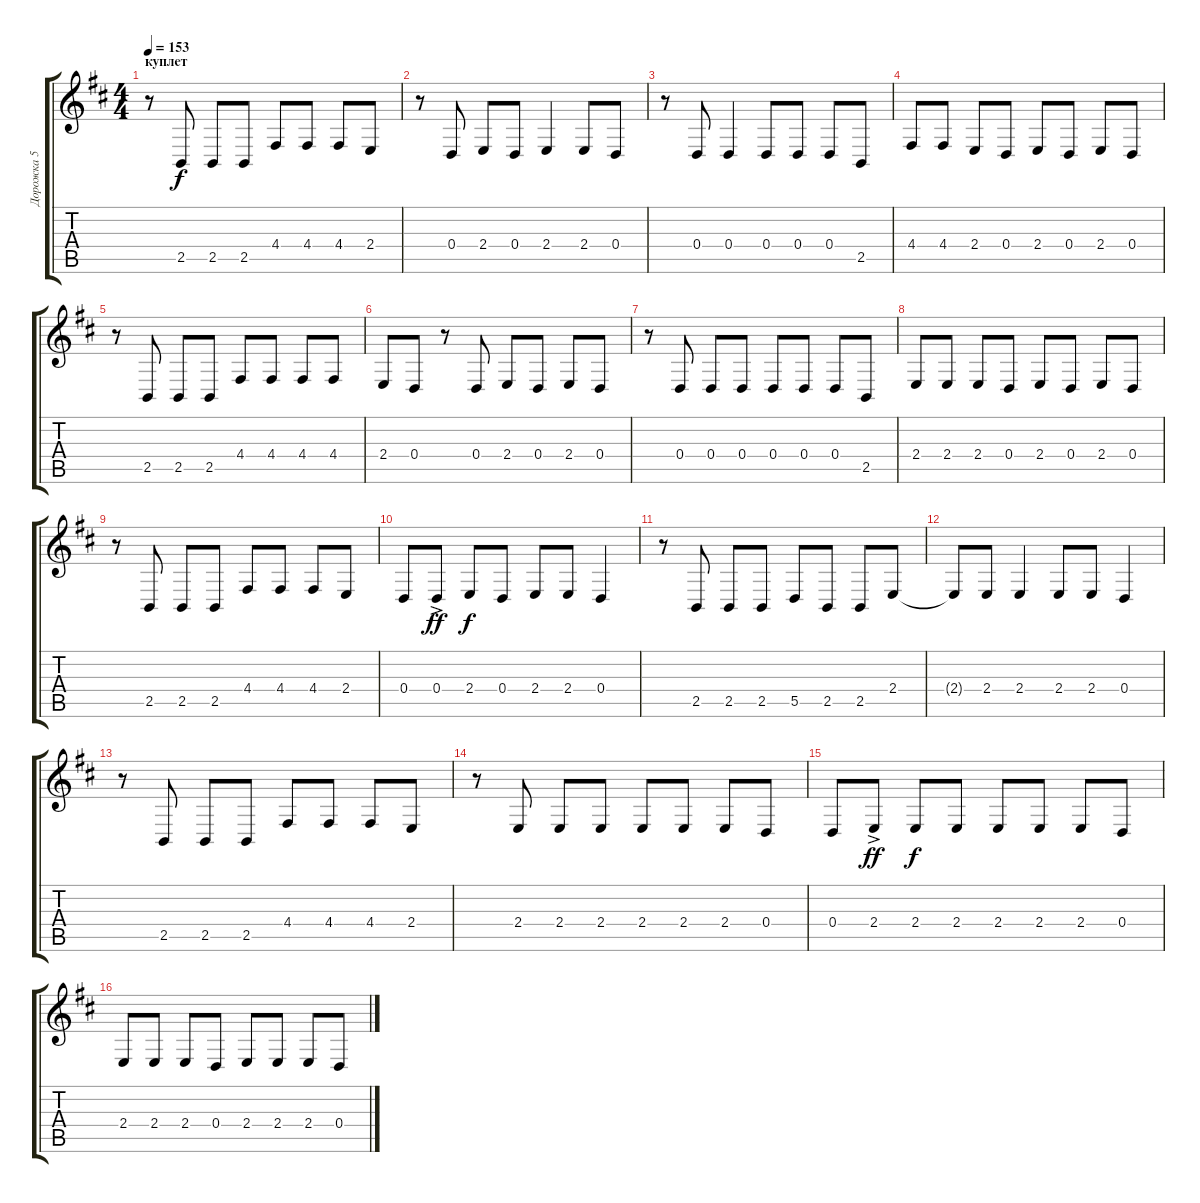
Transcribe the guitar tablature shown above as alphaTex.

\track ("Дорожка 5" "Дорожка 5") {instrument tenorsax}
\staff {score tabs}
\tuning (E4 B3 G3 D3 A2 E2) {hide}
\ts (4 4)
\section ("" "куплет")
\tempo 153
\clef g2
\ks bminor
r.8{dy f} 2.5.8 2.5.8 2.5.8 4.4.8 4.4.8 4.4.8 2.4.8 |
r.8 0.4.8 2.4.8 0.4.8 2.4.4 2.4.8 0.4.8 |
r.8 0.4.8 0.4.4 0.4.8 0.4.8 0.4.8 2.5.8 |
4.4.8 4.4.8 2.4.8 0.4.8 2.4.8 0.4.8 2.4.8 0.4.8 |
r.8 2.5.8 2.5.8 2.5.8 4.4.8 4.4.8 4.4.8 4.4.8 |
2.4.8 0.4.8 r.8 0.4.8 2.4.8 0.4.8 2.4.8 0.4.8 |
r.8 0.4.8 0.4.8 0.4.8 0.4.8 0.4.8 0.4.8 2.5.8 |
2.4.8 2.4.8 2.4.8 0.4.8 2.4.8 0.4.8 2.4.8 0.4.8 |
r.8 2.5.8 2.5.8 2.5.8 4.4.8 4.4.8 4.4.8 2.4.8 |
0.4.8 0.4{ac}.8{dy ff} 2.4.8{dy f} 0.4.8 2.4.8 2.4.8 0.4.4 |
r.8 2.5.8 2.5.8 2.5.8 5.5.8 2.5.8 2.5.8 2.4.8 |
2.4{t}.8 2.4.8 2.4.4 2.4.8 2.4.8 0.4.4 |
r.8 2.5.8 2.5.8 2.5.8 4.4.8 4.4.8 4.4.8 2.4.8 |
r.8 2.4.8 2.4.8 2.4.8 2.4.8 2.4.8 2.4.8 0.4.8 |
0.4.8 2.4{ac}.8{dy ff} 2.4.8{dy f} 2.4.8 2.4.8 2.4.8 2.4.8 0.4.8 |
2.4.8 2.4.8 2.4.8 0.4.8 2.4.8 2.4.8 2.4.8 0.4.8
